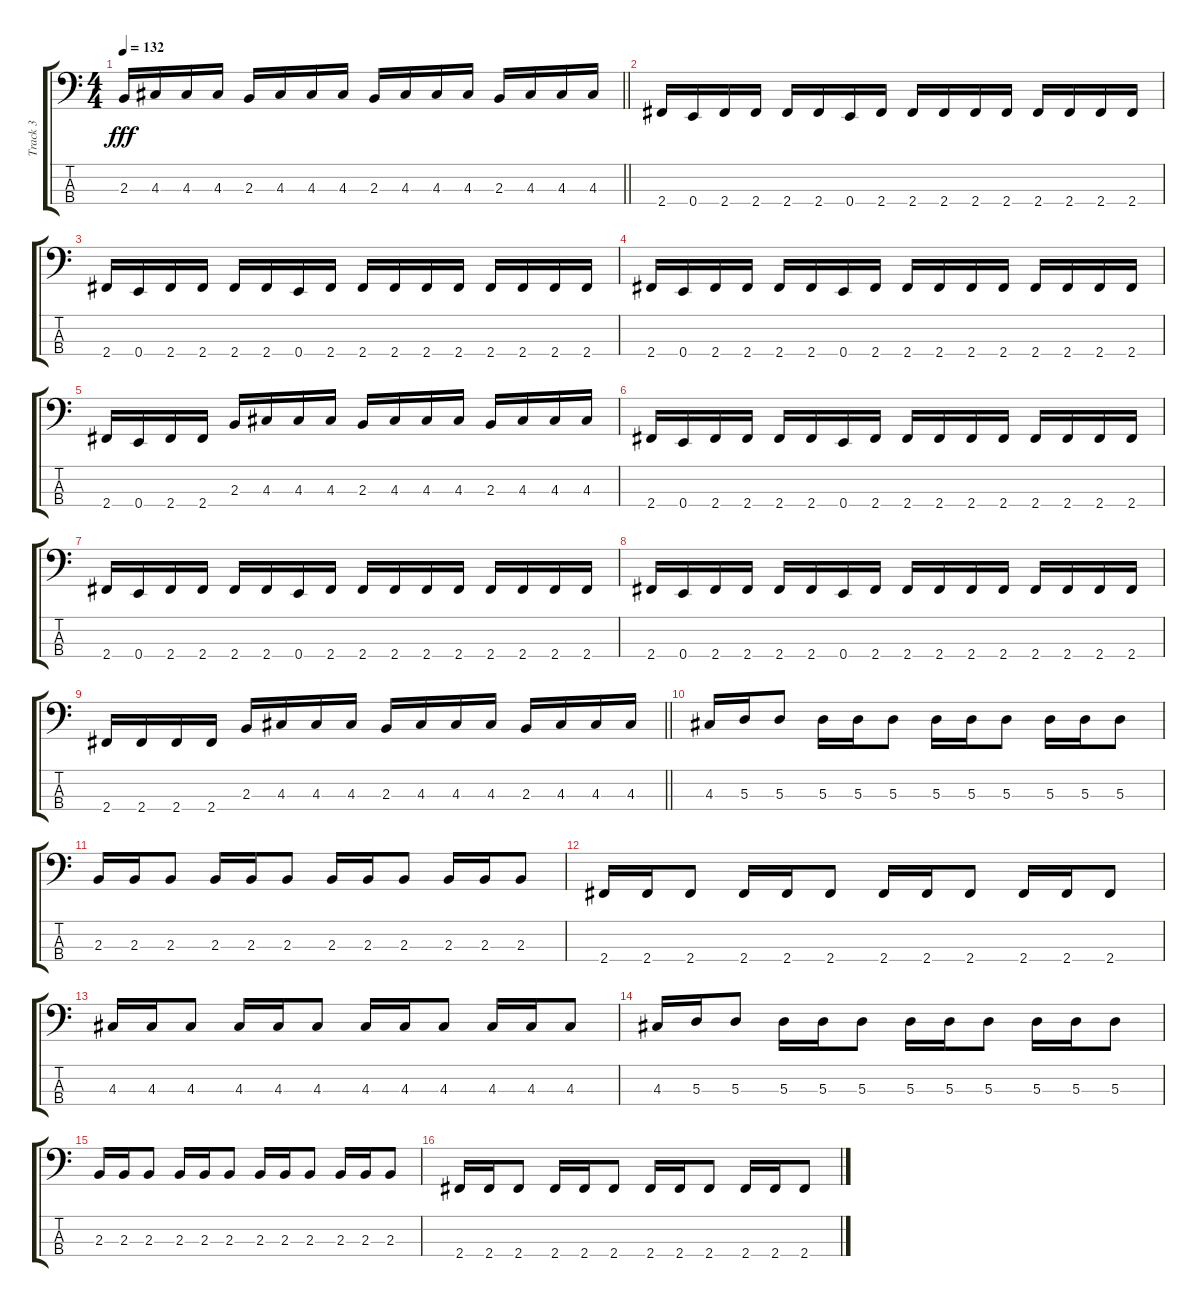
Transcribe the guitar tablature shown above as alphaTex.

\track ("Track 3" "Track 3") {instrument electricbassfinger}
\staff {score tabs}
\tuning (G2 D2 A1 E1) {hide}
\ts (4 4)
\tempo 132
\clef f4
\barLineRight lightlight
\ks c
2.3.16{dy fff} 4.3.16 4.3.16 4.3.16 2.3.16 4.3.16 4.3.16 4.3.16 2.3.16 4.3.16 4.3.16 4.3.16 2.3.16 4.3.16 4.3.16 4.3.16 |
\section ("" "")
2.4.16 0.4.16 2.4.16 2.4.16 2.4.16 2.4.16 0.4.16 2.4.16 2.4.16 2.4.16 2.4.16 2.4.16 2.4.16 2.4.16 2.4.16 2.4.16 |
2.4.16 0.4.16 2.4.16 2.4.16 2.4.16 2.4.16 0.4.16 2.4.16 2.4.16 2.4.16 2.4.16 2.4.16 2.4.16 2.4.16 2.4.16 2.4.16 |
2.4.16 0.4.16 2.4.16 2.4.16 2.4.16 2.4.16 0.4.16 2.4.16 2.4.16 2.4.16 2.4.16 2.4.16 2.4.16 2.4.16 2.4.16 2.4.16 |
2.4.16 0.4.16 2.4.16 2.4.16 2.3.16 4.3.16 4.3.16 4.3.16 2.3.16 4.3.16 4.3.16 4.3.16 2.3.16 4.3.16 4.3.16 4.3.16 |
2.4.16 0.4.16 2.4.16 2.4.16 2.4.16 2.4.16 0.4.16 2.4.16 2.4.16 2.4.16 2.4.16 2.4.16 2.4.16 2.4.16 2.4.16 2.4.16 |
2.4.16 0.4.16 2.4.16 2.4.16 2.4.16 2.4.16 0.4.16 2.4.16 2.4.16 2.4.16 2.4.16 2.4.16 2.4.16 2.4.16 2.4.16 2.4.16 |
2.4.16 0.4.16 2.4.16 2.4.16 2.4.16 2.4.16 0.4.16 2.4.16 2.4.16 2.4.16 2.4.16 2.4.16 2.4.16 2.4.16 2.4.16 2.4.16 |
\barLineRight lightlight
2.4.16 2.4.16 2.4.16 2.4.16 2.3.16 4.3.16 4.3.16 4.3.16 2.3.16 4.3.16 4.3.16 4.3.16 2.3.16 4.3.16 4.3.16 4.3.16 |
\section ("" "")
4.3.16 5.3.16 5.3.8 5.3.16 5.3.16 5.3.8 5.3.16 5.3.16 5.3.8 5.3.16 5.3.16 5.3.8 |
2.3.16 2.3.16 2.3.8 2.3.16 2.3.16 2.3.8 2.3.16 2.3.16 2.3.8 2.3.16 2.3.16 2.3.8 |
2.4.16 2.4.16 2.4.8 2.4.16 2.4.16 2.4.8 2.4.16 2.4.16 2.4.8 2.4.16 2.4.16 2.4.8 |
4.3.16 4.3.16 4.3.8 4.3.16 4.3.16 4.3.8 4.3.16 4.3.16 4.3.8 4.3.16 4.3.16 4.3.8 |
4.3.16 5.3.16 5.3.8 5.3.16 5.3.16 5.3.8 5.3.16 5.3.16 5.3.8 5.3.16 5.3.16 5.3.8 |
2.3.16 2.3.16 2.3.8 2.3.16 2.3.16 2.3.8 2.3.16 2.3.16 2.3.8 2.3.16 2.3.16 2.3.8 |
2.4.16 2.4.16 2.4.8 2.4.16 2.4.16 2.4.8 2.4.16 2.4.16 2.4.8 2.4.16 2.4.16 2.4.8
